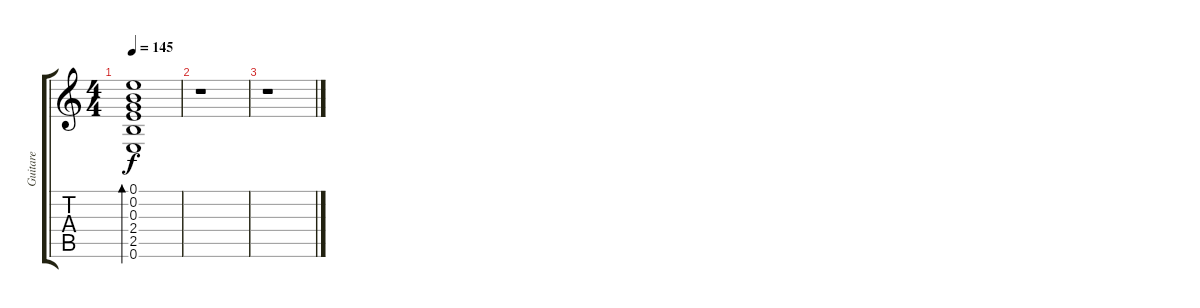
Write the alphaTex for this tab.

\track ("Guitare" "Guitare") {instrument acousticguitarnylon}
\staff {score tabs}
\tuning (E4 B3 G3 D3 A2 E2) {hide}
\ts (4 4)
\tempo 145
\clef g2
\ks c
(0.1 0.2 0.3 2.4 2.5 0.6).1{bd 240 dy f} |
r.1 |
r.1
